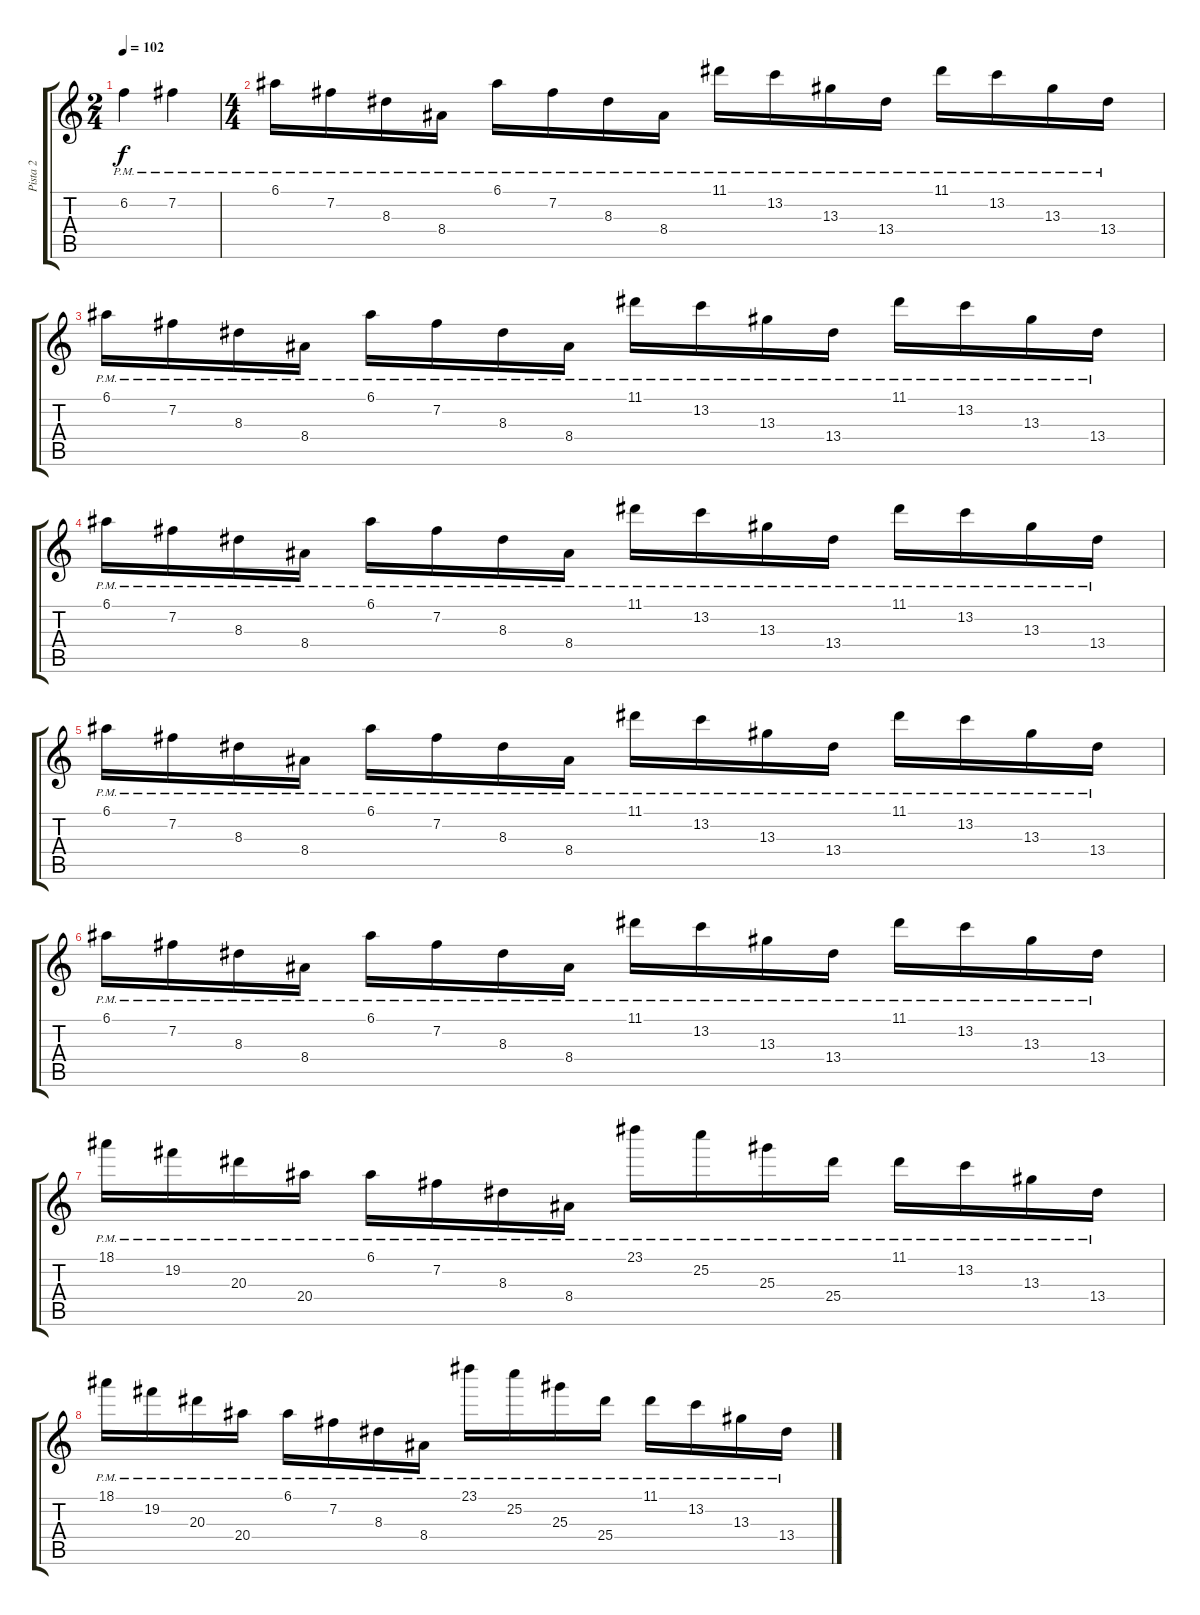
\track ("Pista 2" "Pista 2") {instrument electricguitarjazz}
\staff {score tabs}
\tuning (E4 B3 G3 D3 A2 E2) {hide}
\ts (2 4)
\tempo 102
\clef g2
\ks c
6.2{pm}.4{dy f} 7.2{pm}.4 |
\ts (4 4)
6.1{pm}.16 7.2{pm}.16 8.3{pm}.16 8.4{pm}.16 6.1{pm}.16 7.2{pm}.16 8.3{pm}.16 8.4{pm}.16 11.1{pm}.16 13.2{pm}.16 13.3{pm}.16 13.4{pm}.16 11.1{pm}.16 13.2{pm}.16 13.3{pm}.16 13.4{pm}.16 |
6.1{pm}.16 7.2{pm}.16 8.3{pm}.16 8.4{pm}.16 6.1{pm}.16 7.2{pm}.16 8.3{pm}.16 8.4{pm}.16 11.1{pm}.16 13.2{pm}.16 13.3{pm}.16 13.4{pm}.16 11.1{pm}.16 13.2{pm}.16 13.3{pm}.16 13.4{pm}.16 |
6.1{pm}.16 7.2{pm}.16 8.3{pm}.16 8.4{pm}.16 6.1{pm}.16 7.2{pm}.16 8.3{pm}.16 8.4{pm}.16 11.1{pm}.16 13.2{pm}.16 13.3{pm}.16 13.4{pm}.16 11.1{pm}.16 13.2{pm}.16 13.3{pm}.16 13.4{pm}.16 |
6.1{pm}.16 7.2{pm}.16 8.3{pm}.16 8.4{pm}.16 6.1{pm}.16 7.2{pm}.16 8.3{pm}.16 8.4{pm}.16 11.1{pm}.16 13.2{pm}.16 13.3{pm}.16 13.4{pm}.16 11.1{pm}.16 13.2{pm}.16 13.3{pm}.16 13.4{pm}.16 |
6.1{pm}.16 7.2{pm}.16 8.3{pm}.16 8.4{pm}.16 6.1{pm}.16 7.2{pm}.16 8.3{pm}.16 8.4{pm}.16 11.1{pm}.16 13.2{pm}.16 13.3{pm}.16 13.4{pm}.16 11.1{pm}.16 13.2{pm}.16 13.3{pm}.16 13.4{pm}.16 |
18.1{pm}.16 19.2{pm}.16 20.3{pm}.16 20.4{pm}.16 6.1{pm}.16 7.2{pm}.16 8.3{pm}.16 8.4{pm}.16 23.1{pm}.16 25.2{pm}.16 25.3{pm}.16 25.4{pm}.16 11.1{pm}.16 13.2{pm}.16 13.3{pm}.16 13.4{pm}.16 |
18.1{pm}.16 19.2{pm}.16 20.3{pm}.16 20.4{pm}.16 6.1{pm}.16 7.2{pm}.16 8.3{pm}.16 8.4{pm}.16 23.1{pm}.16 25.2{pm}.16 25.3{pm}.16 25.4{pm}.16 11.1{pm}.16 13.2{pm}.16 13.3{pm}.16 13.4{pm}.16
